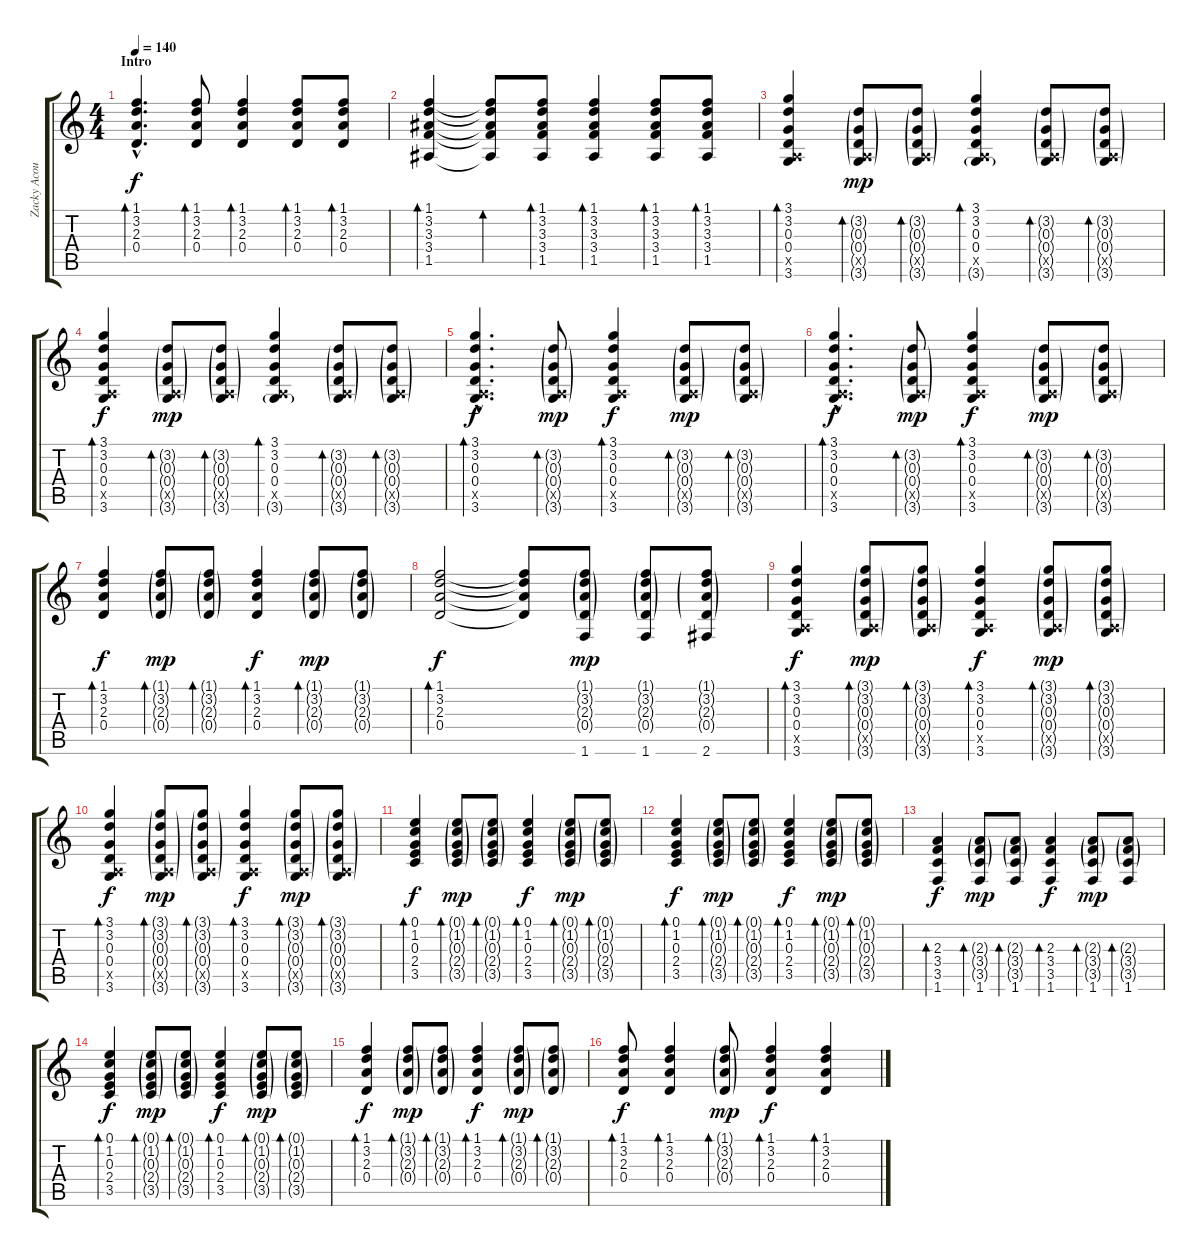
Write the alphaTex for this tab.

\track ("Zacky Acoustic" "Zacky Acou") {instrument acousticguitarsteel}
\staff {score tabs}
\tuning (E4 B3 G3 D3 A2 E2) {hide}
\ts (4 4)
\section ("" "Intro")
\tempo 140
\clef g2
\ks c
(1.1{hac} 3.2{hac} 2.3 0.4{hac}).4{d bd 30 dy f instrument acousticguitarsteel} (1.1 3.2 2.3 0.4).8{bd 30} (1.1 3.2 2.3 0.4).4{bd 30} (1.1 3.2 2.3 0.4).8{bd 30} (1.1 3.2 2.3 0.4).8{bd 30} |
(1.1 3.2 3.3 3.4 1.5).4{bd 30} (1.1{t} 3.2{t} 3.3{t} 3.4{t} 1.5{t}).8{bd 30} (1.1 3.2 3.3 3.4 1.5).8{bd 30} (1.1 3.2 3.3 3.4 1.5).4{bd 30} (1.1 3.2 3.3 3.4 1.5).8{bd 30} (1.1 3.2 3.3 3.4 1.5).8{bd 30} |
(3.1 3.2 0.3 0.4 0.5{x} 3.6).4{bd 30} (3.2{g} 0.3{g} 0.4{g} 0.5{g x} 3.6{g}).8{bd 30 dy mp} (3.2{g} 0.3{g} 0.4{g} 0.5{g x} 3.6{g}).8{bd 30} (3.1 3.2 0.3 0.4 0.5{x} 3.6{g}).4{bd 30} (3.2{g} 0.3{g} 0.4{g} 0.5{g x} 3.6{g}).8{bd 60} (3.2{g} 0.3{g} 0.4{g} 0.5{g x} 3.6{g}).8{bd 60} |
(3.1 3.2 0.3 0.4 0.5{x} 3.6).4{bd 30 dy f} (3.2{g} 0.3{g} 0.4{g} 0.5{g x} 3.6{g}).8{bd 30 dy mp} (3.2{g} 0.3{g} 0.4{g} 0.5{g x} 3.6{g}).8{bd 30} (3.1 3.2 0.3 0.4 0.5{x} 3.6{g}).4{bd 30} (3.2{g} 0.3{g} 0.4{g} 0.5{g x} 3.6{g}).8{bd 60} (3.2{g} 0.3{g} 0.4{g} 0.5{g x} 3.6{g}).8{bd 60} |
(3.1{hac} 3.2{hac} 0.3{hac} 0.4{hac} 0.5{hac x} 3.6{hac}).4{d bd 30 dy f} (3.2{g} 0.3{g} 0.4{g} 0.5{g x} 3.6{g}).8{bd 30 dy mp} (3.1 3.2 0.3 0.4 0.5{x} 3.6).4{bd 30 dy f} (3.2{g} 0.3{g} 0.4{g} 0.5{g x} 3.6{g}).8{bd 30 dy mp} (3.2{g} 0.3{g} 0.4{g} 0.5{g x} 3.6{g}).8{bd 60} |
(3.1{hac} 3.2{hac} 0.3{hac} 0.4{hac} 0.5{hac x} 3.6{hac}).4{d bd 30 dy f} (3.2{g} 0.3{g} 0.4{g} 0.5{g x} 3.6{g}).8{bd 30 dy mp} (3.1 3.2 0.3 0.4 0.5{x} 3.6).4{bd 30 dy f} (3.2{g} 0.3{g} 0.4{g} 0.5{g x} 3.6{g}).8{bd 30 dy mp} (3.2{g} 0.3{g} 0.4{g} 0.5{g x} 3.6{g}).8{bd 60} |
(1.1 3.2 2.3 0.4).4{bd 30 dy f} (1.1{g} 3.2{g} 2.3{g} 0.4{g}).8{bd 30 dy mp} (1.1{g} 3.2{g} 2.3{g} 0.4{g}).8{bd 30} (1.1 3.2 2.3 0.4).4{bd 30 dy f} (1.1{g} 3.2{g} 2.3{g} 0.4{g}).8{bd 30 dy mp} (1.1{g} 3.2{g} 2.3{g} 0.4{g}).8 |
(1.1 3.2 2.3 0.4).2{bd 60 dy f} (1.1{t} 3.2{t} 2.3{t} 0.4{t}).8 (1.1{g} 3.2{g} 2.3{g} 0.4{g} 1.6).8{dy mp} (1.1{g} 3.2{g} 2.3{g} 0.4{g} 1.6).8 (1.1{g} 3.2{g} 2.3{g} 0.4{g} 2.6).8 |
(3.1 3.2 0.3 0.4 0.5{x} 3.6).4{bd 60 dy f} (3.1{g} 3.2{g} 0.3{g} 0.4{g} 0.5{g x} 3.6{g}).8{bd 60 dy mp} (3.1{g} 3.2{g} 0.3{g} 0.4{g} 0.5{g x} 3.6{g}).8{bd 60} (3.1 3.2 0.3 0.4 0.5{x} 3.6).4{bd 60 dy f} (3.1{g} 3.2{g} 0.3{g} 0.4{g} 0.5{g x} 3.6{g}).8{bd 60 dy mp} (3.1{g} 3.2{g} 0.3{g} 0.4{g} 0.5{g x} 3.6{g}).8{bd 60} |
(3.1 3.2 0.3 0.4 0.5{x} 3.6).4{bd 60 dy f} (3.1{g} 3.2{g} 0.3{g} 0.4{g} 0.5{g x} 3.6{g}).8{bd 60 dy mp} (3.1{g} 3.2{g} 0.3{g} 0.4{g} 0.5{g x} 3.6{g}).8{bd 60} (3.1 3.2 0.3 0.4 0.5{x} 3.6).4{bd 60 dy f} (3.1{g} 3.2{g} 0.3{g} 0.4{g} 0.5{g x} 3.6{g}).8{bd 60 dy mp} (3.1{g} 3.2{g} 0.3{g} 0.4{g} 0.5{g x} 3.6{g}).8{bd 60} |
(0.1 1.2 0.3 2.4 3.5).4{bd 60 dy f} (0.1{g} 1.2{g} 0.3{g} 2.4{g} 3.5{g}).8{bd 60 dy mp} (0.1{g} 1.2{g} 0.3{g} 2.4{g} 3.5{g}).8{bd 60} (0.1 1.2 0.3 2.4 3.5).4{bd 60 dy f} (0.1{g} 1.2{g} 0.3{g} 2.4{g} 3.5{g}).8{bd 60 dy mp} (0.1{g} 1.2{g} 0.3{g} 2.4{g} 3.5{g}).8{bd 60} |
(0.1 1.2 0.3 2.4 3.5).4{bd 60 dy f} (0.1{g} 1.2{g} 0.3{g} 2.4{g} 3.5{g}).8{bd 60 dy mp} (0.1{g} 1.2{g} 0.3{g} 2.4{g} 3.5{g}).8{bd 60} (0.1 1.2 0.3 2.4 3.5).4{bd 60 dy f} (0.1{g} 1.2{g} 0.3{g} 2.4{g} 3.5{g}).8{bd 60 dy mp} (0.1{g} 1.2{g} 0.3{g} 2.4{g} 3.5{g}).8{bd 60} |
(2.3 3.4 3.5 1.6).4{bd 60 dy f} (2.3{g} 3.4{g} 3.5{g} 1.6).8{bd 60 dy mp} (2.3{g} 3.4{g} 3.5{g} 1.6).8{bd 60} (2.3 3.4 3.5 1.6).4{bd 60 dy f} (2.3{g} 3.4{g} 3.5{g} 1.6).8{bd 60 dy mp} (2.3{g} 3.4{g} 3.5{g} 1.6).8{bd 60} |
(0.1 1.2 0.3 2.4 3.5).4{bd 60 dy f} (0.1{g} 1.2{g} 0.3{g} 2.4{g} 3.5{g}).8{bd 60 dy mp} (0.1{g} 1.2{g} 0.3{g} 2.4{g} 3.5{g}).8{bd 60} (0.1 1.2 0.3 2.4 3.5).4{bd 60 dy f} (0.1{g} 1.2{g} 0.3{g} 2.4{g} 3.5{g}).8{bd 60 dy mp} (0.1{g} 1.2{g} 0.3{g} 2.4{g} 3.5{g}).8{bd 60} |
(1.1 3.2 2.3 0.4).4{bd 60 dy f} (1.1{g} 3.2{g} 2.3{g} 0.4{g}).8{bd 60 dy mp} (1.1{g} 3.2{g} 2.3{g} 0.4{g}).8{bd 60} (1.1 3.2 2.3 0.4).4{bd 60 dy f} (1.1{g} 3.2{g} 2.3{g} 0.4{g}).8{bd 60 dy mp} (1.1{g} 3.2{g} 2.3{g} 0.4{g}).8{bd 60} |
(1.1 3.2 2.3 0.4).8{bd 60 dy f} (1.1 3.2 2.3 0.4).4{bd 60} (1.1{g} 3.2{g} 2.3{g} 0.4{g}).8{bd 60 dy mp} (1.1 3.2 2.3 0.4).4{bd 60 dy f} (1.1 3.2 2.3 0.4).4{bd 60}
